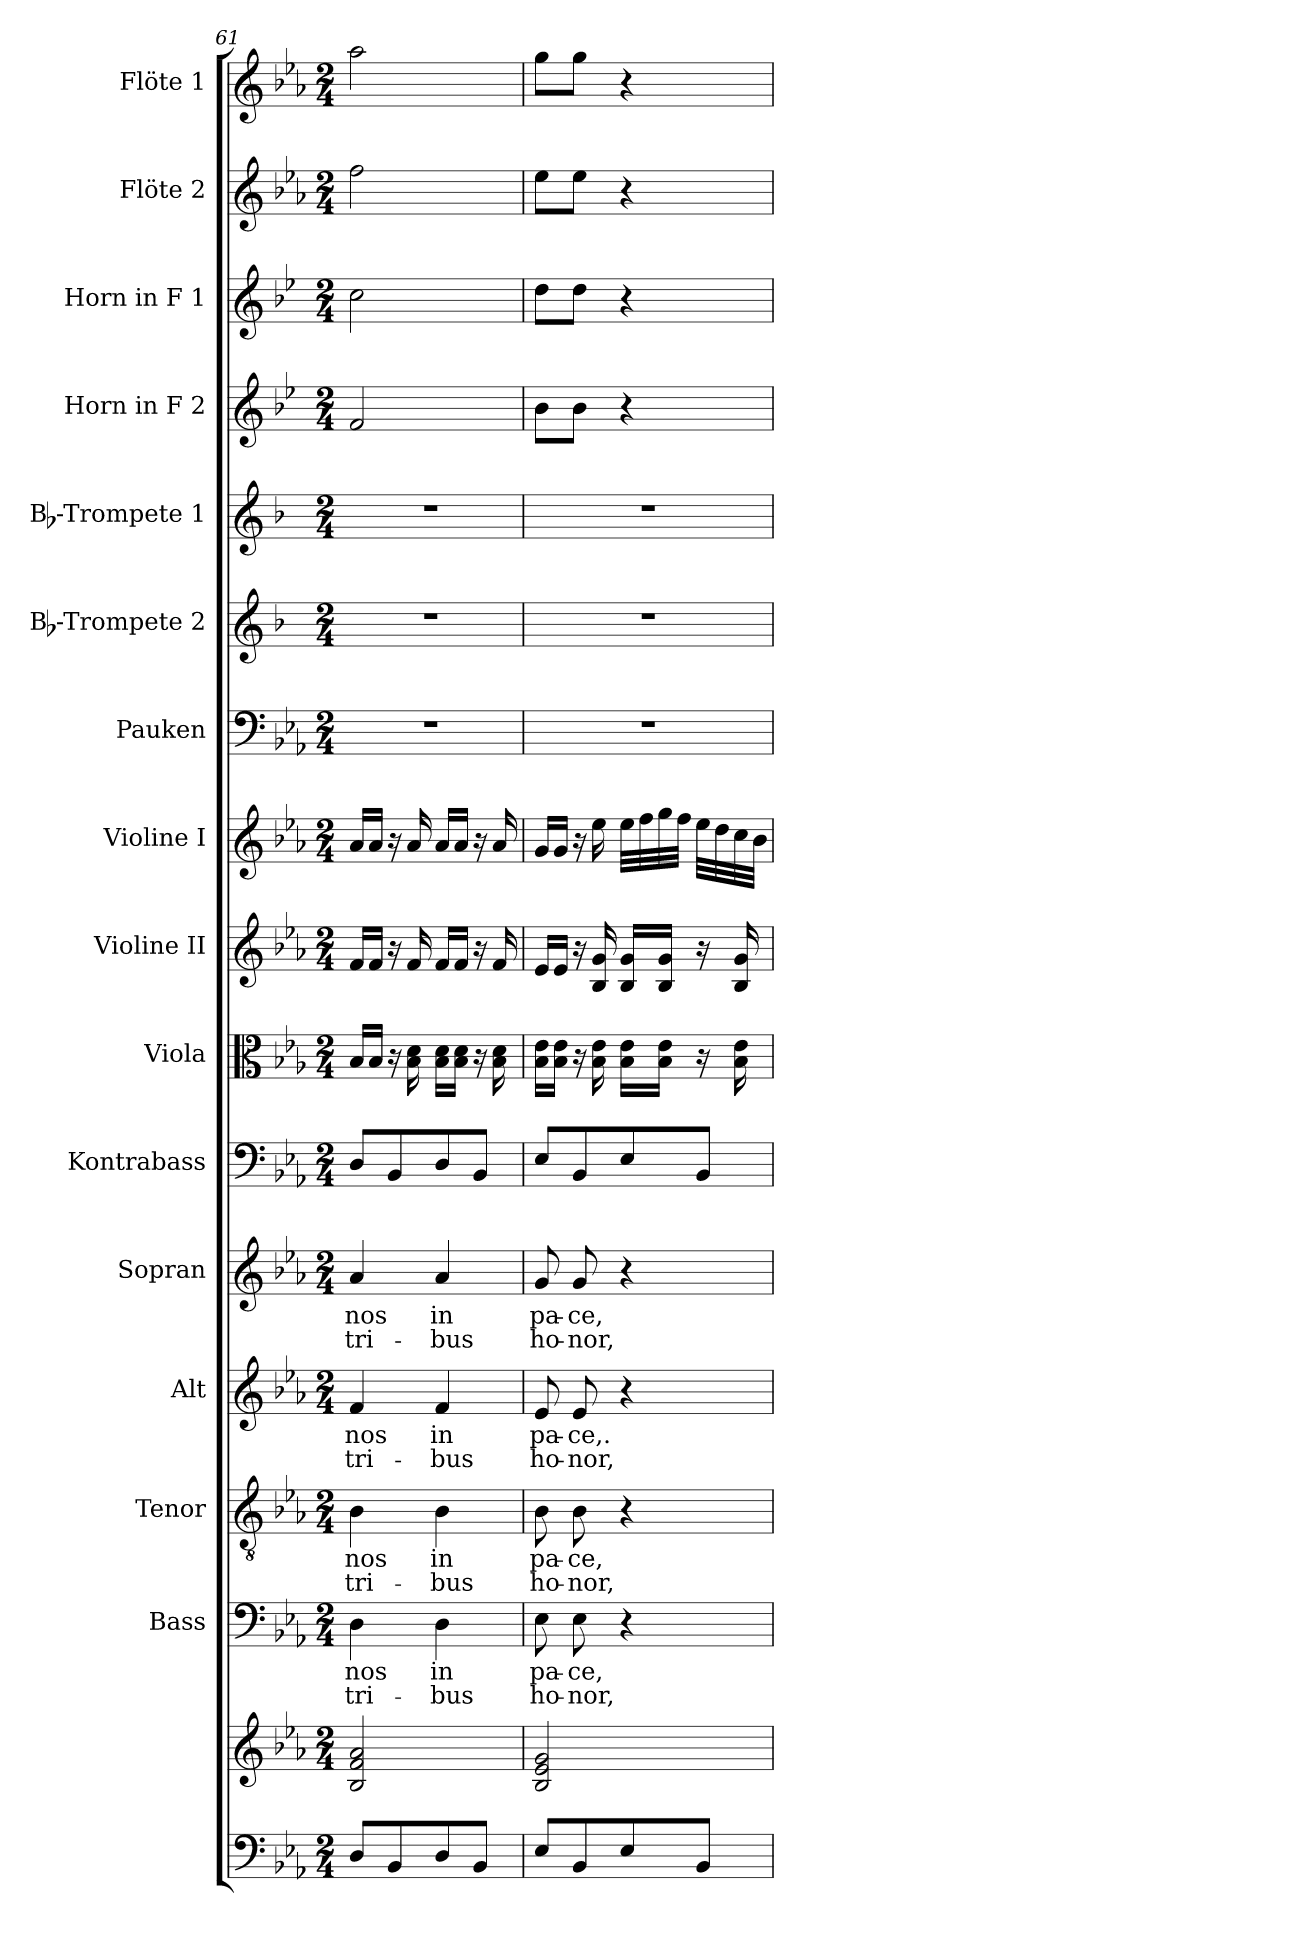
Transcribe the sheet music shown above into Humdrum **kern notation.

**kern	**kern	**kern	**text	**text	**kern	**text	**text	**kern	**text	**text	**kern	**text	**text	**kern	**kern	**kern	**kern	**kern	**kern	**kern	**kern	**kern	**kern	**kern
*part16	*part16	*part15	*part15	*part15	*part14	*part14	*part14	*part13	*part13	*part13	*part12	*part12	*part12	*part11	*part10	*part9	*part8	*part7	*part6	*part5	*part4	*part3	*part2	*part1
*staff17	*staff16	*staff15	*staff15	*staff15	*staff14	*staff14	*staff14	*staff13	*staff13	*staff13	*staff12	*staff12	*staff12	*staff11	*staff10	*staff9	*staff8	*staff7	*staff6	*staff5	*staff4	*staff3	*staff2	*staff1
*	*	*I"Bass	*	*	*I"Tenor	*	*	*I"Alt	*	*	*I"Sopran	*	*	*I"Kontrabass	*I"Viola	*I"Violine II	*I"Violine I	*I"Pauken	*I"Bb-Trompete 2	*I"Bb-Trompete 1	*I"Horn in F 2	*I"Horn in F 1	*I"Flöte 2	*I"Flöte 1
*	*	*I'B.	*	*	*I'T.	*	*	*I'A.	*	*	*I'S.	*	*	*I'Kb.	*I'Vla.	*I'Vl. II	*I'Vl. I	*I'Pk.	*I'Bb Trp. 2	*I'Bb Trp. 1	*	*	*I'Fl. 2	*I'Fl. 1
*clefF4	*clefG2	*clefF4	*	*	*clefGv2	*	*	*clefG2	*	*	*clefG2	*	*	*clefF4	*clefC3	*clefG2	*clefG2	*clefF4	*clefG2	*clefG2	*clefG2	*clefG2	*clefG2	*clefG2
*	*	*	*	*	*	*	*	*	*	*	*	*	*	*ITrd7c12	*	*	*	*	*ITrd1c2	*ITrd1c2	*ITrd4c7	*ITrd4c7	*	*
*k[b-e-a-]	*k[b-e-a-]	*k[b-e-a-]	*	*	*k[b-e-a-]	*	*	*k[b-e-a-]	*	*	*k[b-e-a-]	*	*	*k[b-e-a-]	*k[b-e-a-]	*k[b-e-a-]	*k[b-e-a-]	*k[b-e-a-]	*k[b-e-a-]	*k[b-e-a-]	*k[b-e-a-]	*k[b-e-a-]	*k[b-e-a-]	*k[b-e-a-]
*E-:	*E-:	*E-:	*	*	*E-:	*	*	*E-:	*	*	*E-:	*	*	*E-:	*E-:	*E-:	*E-:	*E-:	*E-:	*E-:	*E-:	*E-:	*E-:	*E-:
*M2/4	*M2/4	*M2/4	*	*	*M2/4	*	*	*M2/4	*	*	*M2/4	*	*	*M2/4	*M2/4	*M2/4	*M2/4	*M2/4	*M2/4	*M2/4	*M2/4	*M2/4	*M2/4	*M2/4
=61	=61	=61	=61	=61	=61	=61	=61	=61	=61	=61	=61	=61	=61	=61	=61	=61	=61	=61	=61	=61	=61	=61	=61	=61
!	!	!	!LO:LY:b	!LO:LY:b	!	!LO:LY:b	!LO:LY:b	!	!LO:LY:b	!LO:LY:b	!	!LO:LY:b	!LO:LY:b	!	!	!	!	!	!	!	!	!	!	!
8D/L	2B-/ 2f/ 2a-/	4D\	nos	tri-	4B-\	nos	tri-	4f/	nos	tri-	4a-/	nos	tri-	8DD/L	16B-/LL	16f/LL	16a-/LL	2r	2r	2r	2B-/	2f\	2ff\	2aa-\
.	.	.	.	.	.	.	.	.	.	.	.	.	.	.	16B-/JJ	16f/JJ	16a-/JJ	.	.	.	.	.	.	.
8BB-/	.	.	.	.	.	.	.	.	.	.	.	.	.	8BBB-/	16r	16r	16r	.	.	.	.	.	.	.
.	.	.	.	.	.	.	.	.	.	.	.	.	.	.	16B-\ 16d\	16f/	16a-/	.	.	.	.	.	.	.
!	!	!	!LO:LY:b	!LO:LY:b	!	!LO:LY:b	!LO:LY:b	!	!LO:LY:b	!LO:LY:b	!	!LO:LY:b	!LO:LY:b	!	!	!	!	!	!	!	!	!	!	!
8D/	.	4D\	in	-bus	4B-\	in	-bus	4f/	in	-bus	4a-/	in	-bus	8DD/	16B-\ 16d\LL	16f/LL	16a-/LL	.	.	.	.	.	.	.
.	.	.	.	.	.	.	.	.	.	.	.	.	.	.	16B-\ 16d\JJ	16f/JJ	16a-/JJ	.	.	.	.	.	.	.
8BB-/J	.	.	.	.	.	.	.	.	.	.	.	.	.	8BBB-/J	16r	16r	16r	.	.	.	.	.	.	.
.	.	.	.	.	.	.	.	.	.	.	.	.	.	.	16B-\ 16d\	16f/	16a-/	.	.	.	.	.	.	.
!!LO:PB:g=z
=62	=62	=62	=62	=62	=62	=62	=62	=62	=62	=62	=62	=62	=62	=62	=62	=62	=62	=62	=62	=62	=62	=62	=62	=62
!	!	!	!LO:LY:b	!LO:LY:b	!	!LO:LY:b	!LO:LY:b	!	!LO:LY:b	!LO:LY:b	!	!LO:LY:b	!LO:LY:b	!	!	!	!	!	!	!	!	!	!	!
8E-/L	2B-/ 2e-/ 2g/	8E-\	pa-	ho-	8B-\	pa-	ho-	8e-/	pa-	ho-	8g/	pa-	ho-	8EE-/L	16B-\ 16e-\LL	16e-/LL	16g/LL	2r	2r	2r	8e-\L	8g\L	8ee-\L	8gg\L
.	.	.	.	.	.	.	.	.	.	.	.	.	.	.	16B-\ 16e-\JJ	16e-/JJ	16g/JJ	.	.	.	.	.	.	.
!	!	!	!LO:LY:b	!LO:LY:b	!	!LO:LY:b	!LO:LY:b	!	!LO:LY:b	!LO:LY:b	!	!LO:LY:b	!LO:LY:b	!	!	!	!	!	!	!	!	!	!	!
8BB-/	.	8E-\	-ce,	-nor,	8B-\	-ce,	-nor,	8e-/	-ce,.	-nor,	8g/	-ce,	-nor,	8BBB-/	16r	16r	16r	.	.	.	8e-\J	8g\J	8ee-\J	8gg\J
.	.	.	.	.	.	.	.	.	.	.	.	.	.	.	16B-\ 16e-\	16B-/ 16g/	16ee-\	.	.	.	.	.	.	.
8E-/	.	4r	.	.	4r	.	.	4r	.	.	4r	.	.	8EE-/	16B-\ 16e-\LL	16B-/ 16g/LL	32ee-\LLL	.	.	.	4r	4r	4r	4r
.	.	.	.	.	.	.	.	.	.	.	.	.	.	.	.	.	32ff\	.	.	.	.	.	.	.
.	.	.	.	.	.	.	.	.	.	.	.	.	.	.	16B-\ 16e-\JJ	16B-/ 16g/JJ	32gg\	.	.	.	.	.	.	.
.	.	.	.	.	.	.	.	.	.	.	.	.	.	.	.	.	32ff\JJJ	.	.	.	.	.	.	.
8BB-/J	.	.	.	.	.	.	.	.	.	.	.	.	.	8BBB-/J	16r	16r	32ee-\LLL	.	.	.	.	.	.	.
.	.	.	.	.	.	.	.	.	.	.	.	.	.	.	.	.	32dd\	.	.	.	.	.	.	.
.	.	.	.	.	.	.	.	.	.	.	.	.	.	.	16B-\ 16e-\	16B-/ 16g/	32cc\	.	.	.	.	.	.	.
.	.	.	.	.	.	.	.	.	.	.	.	.	.	.	.	.	32b-\JJJ	.	.	.	.	.	.	.
=	=	=	=	=	=	=	=	=	=	=	=	=	=	=	=	=	=	=	=	=	=	=	=	=
*-	*-	*-	*-	*-	*-	*-	*-	*-	*-	*-	*-	*-	*-	*-	*-	*-	*-	*-	*-	*-	*-	*-	*-	*-
